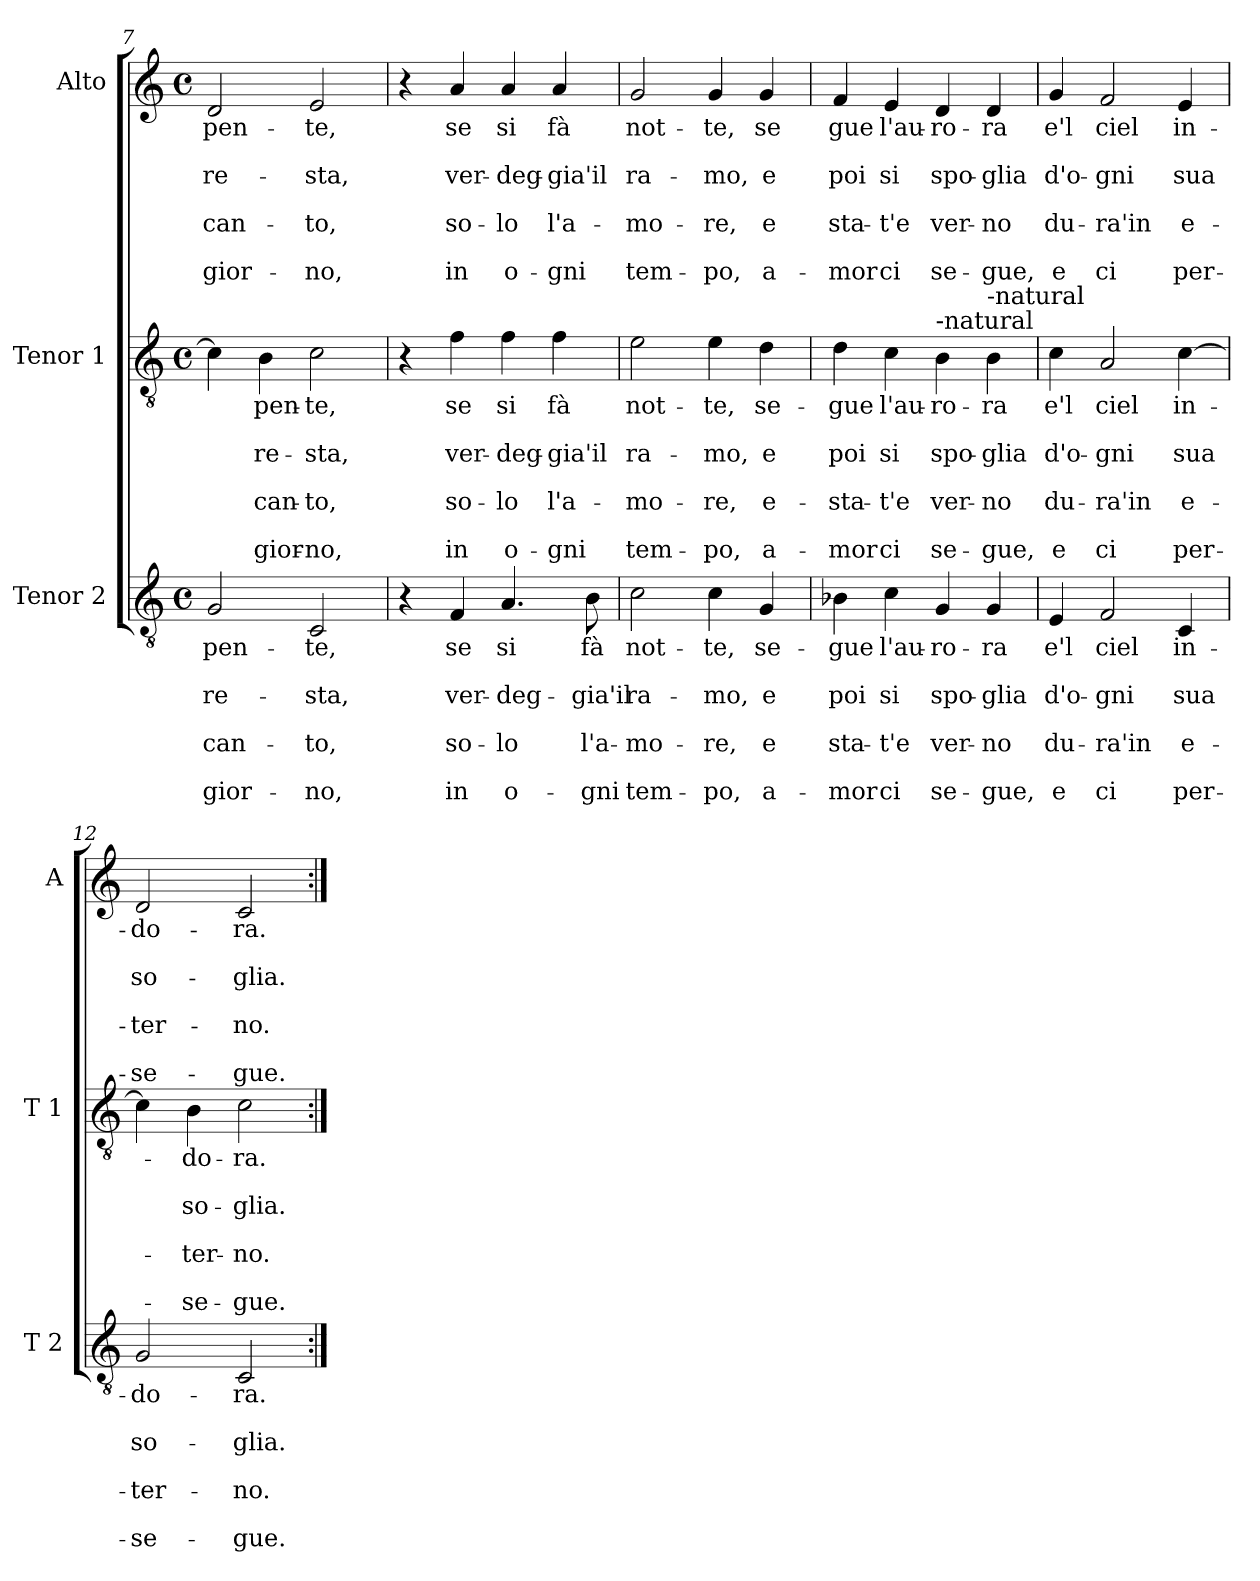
**kern	**text	**text	**text	**text	**text	**text	**text	**kern	**text	**text	**text	**text	**text	**text	**text	**kern	**text	**text	**text	**text	**text	**text	**text
*part3	*part3	*part3	*part3	*part3	*part3	*part3	*part3	*part2	*part2	*part2	*part2	*part2	*part2	*part2	*part2	*part1	*part1	*part1	*part1	*part1	*part1	*part1	*part1
*staff3	*staff3	*staff3	*staff3	*staff3	*staff3	*staff3	*staff3	*staff2	*staff2	*staff2	*staff2	*staff2	*staff2	*staff2	*staff2	*staff1	*staff1	*staff1	*staff1	*staff1	*staff1	*staff1	*staff1
*I"Tenor 2	*	*	*	*	*	*	*	*I"Tenor 1	*	*	*	*	*	*	*	*I"Alto	*	*	*	*	*	*	*
*I'T 2	*	*	*	*	*	*	*	*I'T 1	*	*	*	*	*	*	*	*I'A	*	*	*	*	*	*	*
*clefGv2	*	*	*	*	*	*	*	*clefGv2	*	*	*	*	*	*	*	*clefG2	*	*	*	*	*	*	*
*k[]	*	*	*	*	*	*	*	*k[]	*	*	*	*	*	*	*	*k[]	*	*	*	*	*	*	*
*C:	*	*	*	*	*	*	*	*C:	*	*	*	*	*	*	*	*C:	*	*	*	*	*	*	*
*M4/4	*	*	*	*	*	*	*	*M4/4	*	*	*	*	*	*	*	*M4/4	*	*	*	*	*	*	*
*met(c)	*	*	*	*	*	*	*	*met(c)	*	*	*	*	*	*	*	*met(c)	*	*	*	*	*	*	*
=7	=7	=7	=7	=7	=7	=7	=7	=7	=7	=7	=7	=7	=7	=7	=7	=7	=7	=7	=7	=7	=7	=7	=7
!	!LO:LY:b	!	!LO:LY:b	!	!LO:LY:b	!	!LO:LY:b	!	!	!	!	!	!	!	!	!	!LO:LY:b	!	!LO:LY:b	!	!LO:LY:b	!	!LO:LY:b
2G/	-pen-	.	-re-	.	can-	.	gior-	4c\]	.	.	.	.	.	.	.	2d/	-pen-	.	-re-	.	can-	.	gior-
!	!	!	!	!	!	!	!	!	!LO:LY:b	!	!LO:LY:b	!	!LO:LY:b	!	!LO:LY:b	!	!	!	!	!	!	!	!
.	.	.	.	.	.	.	.	4B\	-pen-	.	-re-	.	can-	.	gior-	.	.	.	.	.	.	.	.
!	!LO:LY:b	!	!LO:LY:b	!	!LO:LY:b	!	!LO:LY:b	!	!LO:LY:b	!	!LO:LY:b	!	!LO:LY:b	!	!LO:LY:b	!	!LO:LY:b	!	!LO:LY:b	!	!LO:LY:b	!	!LO:LY:b
2C/	-te,	.	-sta,	.	-to,	.	-no,	2c\	-te,	.	-sta,	.	-to,	.	-no,	2e/	-te,	.	-sta,	.	-to,	.	-no,
=8	=8	=8	=8	=8	=8	=8	=8	=8	=8	=8	=8	=8	=8	=8	=8	=8	=8	=8	=8	=8	=8	=8	=8
4r	.	.	.	.	.	.	.	4r	.	.	.	.	.	.	.	4r	.	.	.	.	.	.	.
!	!LO:LY:b	!	!LO:LY:b	!	!LO:LY:b	!	!LO:LY:b	!	!LO:LY:b	!	!LO:LY:b	!	!LO:LY:b	!	!LO:LY:b	!	!LO:LY:b	!	!LO:LY:b	!	!LO:LY:b	!	!LO:LY:b
4F/	se	.	ver-	.	so-	.	in	4f\	se	.	ver-	.	so-	.	in	4a/	se	.	ver-	.	so-	.	in
!	!LO:LY:b	!	!LO:LY:b	!	!LO:LY:b	!	!LO:LY:b	!	!LO:LY:b	!	!LO:LY:b	!	!LO:LY:b	!	!LO:LY:b	!	!LO:LY:b	!	!LO:LY:b	!	!LO:LY:b	!	!LO:LY:b
4.A/	si	.	-deg-	.	-lo	.	o-	4f\	si	.	-deg-	.	-lo	.	o-	4a/	si	.	-deg-	.	-lo	.	o-
!	!	!	!	!	!	!	!	!	!LO:LY:b	!	!LO:LY:b	!	!LO:LY:b	!	!LO:LY:b	!	!LO:LY:b	!	!LO:LY:b	!	!LO:LY:b	!	!LO:LY:b
.	.	.	.	.	.	.	.	4f\	fà	.	-gia'il	.	l'a-	.	-gni	4a/	fà	.	-gia'il	.	l'a-	.	-gni
!	!LO:LY:b	!	!LO:LY:b	!	!LO:LY:b	!	!LO:LY:b	!	!	!	!	!	!	!	!	!	!	!	!	!	!	!	!
8B\	fà	.	-gia'il	.	l'a-	.	-gni	.	.	.	.	.	.	.	.	.	.	.	.	.	.	.	.
!!LO:PB:g=z
=9	=9	=9	=9	=9	=9	=9	=9	=9	=9	=9	=9	=9	=9	=9	=9	=9	=9	=9	=9	=9	=9	=9	=9
!	!LO:LY:b	!	!LO:LY:b	!	!LO:LY:b	!	!LO:LY:b	!	!LO:LY:b	!	!LO:LY:b	!	!LO:LY:b	!	!LO:LY:b	!	!LO:LY:b	!	!LO:LY:b	!	!LO:LY:b	!	!LO:LY:b
2c\	not-	.	ra-	.	-mo-	.	tem-	2e\	not-	.	ra-	.	-mo-	.	tem-	2g/	not-	.	ra-	.	-mo-	.	tem-
!	!LO:LY:b	!	!LO:LY:b	!	!LO:LY:b	!	!LO:LY:b	!	!LO:LY:b	!	!LO:LY:b	!	!LO:LY:b	!	!LO:LY:b	!	!LO:LY:b	!	!LO:LY:b	!	!LO:LY:b	!	!LO:LY:b
4c\	-te,	.	-mo,	.	-re,	.	-po,	4e\	-te,	.	-mo,	.	-re,	.	-po,	4g/	-te,	.	-mo,	.	-re,	.	-po,
!	!LO:LY:b	!	!LO:LY:b	!	!LO:LY:b	!	!LO:LY:b	!	!LO:LY:b	!	!LO:LY:b	!	!LO:LY:b	!	!LO:LY:b	!	!LO:LY:b	!	!LO:LY:b	!	!LO:LY:b	!	!LO:LY:b
4G/	se-	.	e	.	e	.	a-	4d\	se-	.	e	.	e-	.	a-	4g/	se	.	e	.	e	.	a-
=10	=10	=10	=10	=10	=10	=10	=10	=10	=10	=10	=10	=10	=10	=10	=10	=10	=10	=10	=10	=10	=10	=10	=10
!	!LO:LY:b	!	!LO:LY:b	!	!LO:LY:b	!	!LO:LY:b	!	!LO:LY:b	!	!LO:LY:b	!	!LO:LY:b	!	!LO:LY:b	!	!LO:LY:b	!	!LO:LY:b	!	!LO:LY:b	!	!LO:LY:b
4B-X\	-gue	.	poi	.	sta-	.	-mor	4d\	-gue	.	poi	.	-sta-	.	-mor	4f/	gue	.	poi	.	sta-	.	-mor
!	!LO:LY:b	!	!LO:LY:b	!	!LO:LY:b	!	!LO:LY:b	!	!LO:LY:b	!	!LO:LY:b	!	!LO:LY:b	!	!LO:LY:b	!	!LO:LY:b	!	!LO:LY:b	!	!LO:LY:b	!	!LO:LY:b
4c\	l'au-	.	si	.	-t'e	.	ci	4c\	l'au-	.	si	.	-t'e	.	ci	4e/	l'au-	.	si	.	-t'e	.	ci
!	!	!	!	!	!	!	!	!LO:TX:a:t=-natural	!	!	!	!	!	!	!	!	!	!	!	!	!	!	!
!	!LO:LY:b	!	!LO:LY:b	!	!LO:LY:b	!	!LO:LY:b	!	!LO:LY:b	!	!LO:LY:b	!	!LO:LY:b	!	!LO:LY:b	!	!LO:LY:b	!	!LO:LY:b	!	!LO:LY:b	!	!LO:LY:b
4G/	-ro-	.	spo-	.	ver-	.	se-	4B\	-ro-	.	spo-	.	ver-	.	se-	4d/	-ro-	.	spo-	.	ver-	.	se-
!	!	!	!	!	!	!	!	!LO:TX:a:t=-natural	!	!	!	!	!	!	!	!	!	!	!	!	!	!	!
!	!LO:LY:b	!	!LO:LY:b	!	!LO:LY:b	!	!LO:LY:b	!	!LO:LY:b	!	!LO:LY:b	!	!LO:LY:b	!	!LO:LY:b	!	!LO:LY:b	!	!LO:LY:b	!	!LO:LY:b	!	!LO:LY:b
4G/	-ra	.	-glia	.	-no	.	-gue,	4B\	-ra	.	-glia	.	-no	.	-gue,	4d/	-ra	.	-glia	.	-no	.	-gue,
=11	=11	=11	=11	=11	=11	=11	=11	=11	=11	=11	=11	=11	=11	=11	=11	=11	=11	=11	=11	=11	=11	=11	=11
!	!LO:LY:b	!	!LO:LY:b	!	!LO:LY:b	!	!LO:LY:b	!	!LO:LY:b	!	!LO:LY:b	!	!LO:LY:b	!	!LO:LY:b	!	!LO:LY:b	!	!LO:LY:b	!	!LO:LY:b	!	!LO:LY:b
4E/	e'l	.	d'o-	.	du-	.	e	4c\	e'l	.	d'o-	.	du-	.	e	4g/	e'l	.	d'o-	.	du-	.	e
!	!LO:LY:b	!	!LO:LY:b	!	!LO:LY:b	!	!LO:LY:b	!	!LO:LY:b	!	!LO:LY:b	!	!LO:LY:b	!	!LO:LY:b	!	!LO:LY:b	!	!LO:LY:b	!	!LO:LY:b	!	!LO:LY:b
2F/	ciel	.	-gni	.	-ra'in	.	ci	2A/	ciel	.	-gni	.	-ra'in	.	ci	2f/	ciel	.	-gni	.	-ra'in	.	ci
!	!LO:LY:b	!	!LO:LY:b	!	!LO:LY:b	!	!LO:LY:b	!	!LO:LY:b	!	!LO:LY:b	!	!LO:LY:b	!	!LO:LY:b	!	!LO:LY:b	!	!LO:LY:b	!	!LO:LY:b	!	!LO:LY:b
4C/	in-	.	sua	.	e-	.	per-	[4c\	in-	.	sua	.	e-	.	per-	4e/	in-	.	sua	.	e-	.	per-
=12	=12	=12	=12	=12	=12	=12	=12	=12	=12	=12	=12	=12	=12	=12	=12	=12	=12	=12	=12	=12	=12	=12	=12
!	!LO:LY:b	!	!LO:LY:b	!	!LO:LY:b	!	!LO:LY:b	!	!	!	!	!	!	!	!	!	!LO:LY:b	!	!LO:LY:b	!	!LO:LY:b	!	!LO:LY:b
2G/	-do-	.	so-	.	-ter-	.	-se-	4c\]	.	.	.	.	.	.	.	2d/	-do-	.	so-	.	-ter-	.	-se-
!	!	!	!	!	!	!	!	!	!LO:LY:b	!	!LO:LY:b	!	!LO:LY:b	!	!LO:LY:b	!	!	!	!	!	!	!	!
.	.	.	.	.	.	.	.	4B\	-do-	.	so-	.	-ter-	.	-se-	.	.	.	.	.	.	.	.
!	!LO:LY:b	!	!LO:LY:b	!	!LO:LY:b	!	!LO:LY:b	!	!LO:LY:b	!	!LO:LY:b	!	!LO:LY:b	!	!LO:LY:b	!	!LO:LY:b	!	!LO:LY:b	!	!LO:LY:b	!	!LO:LY:b
2C/	-ra.	.	-glia.	.	-no.	.	-gue.	2c\	-ra.	.	-glia.	.	-no.	.	-gue.	2c/	-ra.	.	-glia.	.	-no.	.	-gue.
=:|!	=:|!	=:|!	=:|!	=:|!	=:|!	=:|!	=:|!	=:|!	=:|!	=:|!	=:|!	=:|!	=:|!	=:|!	=:|!	=:|!	=:|!	=:|!	=:|!	=:|!	=:|!	=:|!	=:|!
*-	*-	*-	*-	*-	*-	*-	*-	*-	*-	*-	*-	*-	*-	*-	*-	*-	*-	*-	*-	*-	*-	*-	*-
